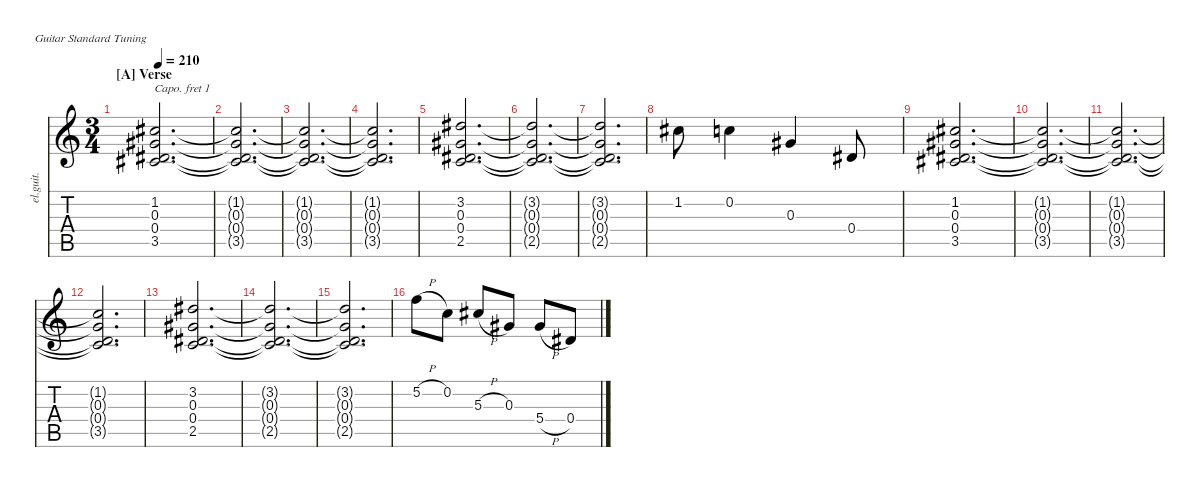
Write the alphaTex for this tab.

\defaultSystemsLayout 4
\hideDynamics
\bracketExtendMode nobrackets
\otherSystemsTrackNameOrientation horizontal
\track ("Clean Guitar" "el.guit.") {instrument electricguitarclean}
\staff {score tabs}
\capo 1
\tuning (E4 B3 G3 D3 A2 E2)
\ts (3 4)
\section ("A" "Verse")
\tempo 210
\clef g2
\ks c
(3.5{acc #} 0.4{acc #} 0.3{acc #} 1.2{acc #}).2{d dy mf beam Up} |
(1.2{t acc #} 0.3{t acc #} 0.4{t acc #} 3.5{t acc #}).2{d beam Up} |
(1.2{t acc #} 0.4{t acc #} 3.5{t acc #} 0.3{t acc #}).2{d beam Up} |
(1.2{t acc #} 0.3{t acc #} 0.4{t acc #} 3.5{t acc #}).2{d beam Up} |
(2.5 0.4{acc #} 0.3{acc #} 3.2{acc #}).2{d beam Up} |
(3.2{t acc #} 0.4{t acc #} 0.3{t acc #} 2.5{t}).2{d beam Up} |
(2.5{t} 0.4{t acc #} 0.3{t acc #} 3.2{t acc #}).2{d beam Up} |
1.2{acc #}.8{beam Down} 0.2.4{beam Down} 0.3{acc #}.4{beam Up} 0.4{acc #}.8{beam Up} |
(3.5{acc #} 0.4{acc #} 0.3{acc #} 1.2{acc #}).2{d beam Up} |
(1.2{t acc #} 0.3{t acc #} 0.4{t acc #} 3.5{t acc #}).2{d beam Up} |
(1.2{t acc #} 0.4{t acc #} 3.5{t acc #} 0.3{t acc #}).2{d beam Up} |
(1.2{t acc #} 0.3{t acc #} 0.4{t acc #} 3.5{t acc #}).2{d beam Up} |
(2.5 0.4{acc #} 0.3{acc #} 3.2{acc #}).2{d beam Up} |
(3.2{t acc #} 0.4{t acc #} 0.3{t acc #} 2.5{t}).2{d beam Up} |
(2.5{t} 0.4{t acc #} 0.3{t acc #} 3.2{t acc #}).2{d beam Up} |
5.2{h}.8{beam Down} 0.2.8{beam Down} 5.3{h acc #}.8{beam Up} 0.3{acc #}.8{beam Up} 5.4{h acc #}.8{beam Up} 0.4{acc #}.8{beam Up}
